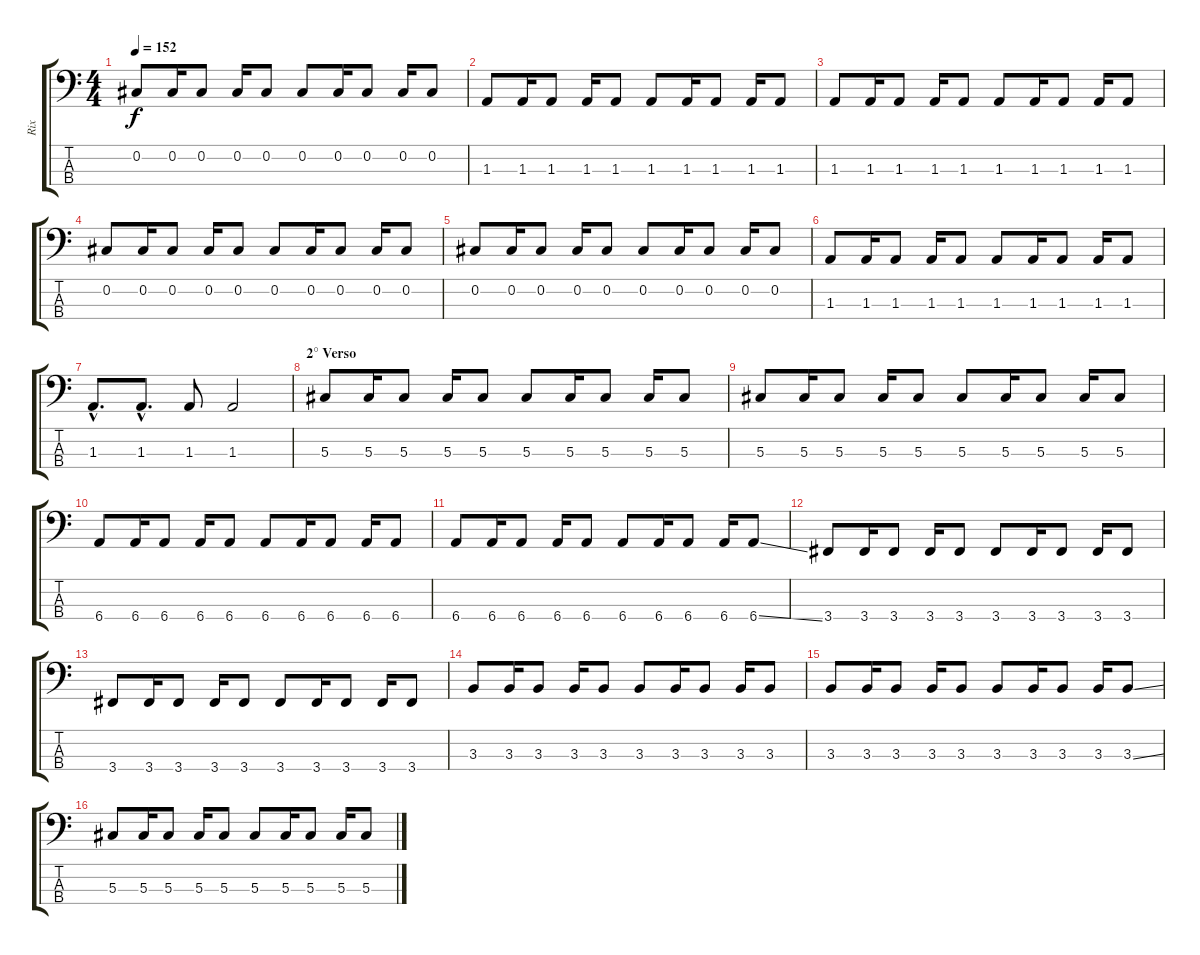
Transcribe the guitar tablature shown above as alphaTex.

\track ("Rix" "Rix") {instrument electricbasspick}
\staff {score tabs}
\tuning (Gb2 Db2 Ab1 Eb1) {hide}
\ts (4 4)
\tempo 152
\clef f4
\ks c
0.2.8{dy f} 0.2.16 0.2.8 0.2.16 0.2.8 0.2.8 0.2.16 0.2.8 0.2.16 0.2.8 |
1.3.8 1.3.16 1.3.8 1.3.16 1.3.8 1.3.8 1.3.16 1.3.8 1.3.16 1.3.8 |
1.3.8 1.3.16 1.3.8 1.3.16 1.3.8 1.3.8 1.3.16 1.3.8 1.3.16 1.3.8 |
0.2.8 0.2.16 0.2.8 0.2.16 0.2.8 0.2.8 0.2.16 0.2.8 0.2.16 0.2.8 |
0.2.8 0.2.16 0.2.8 0.2.16 0.2.8 0.2.8 0.2.16 0.2.8 0.2.16 0.2.8 |
1.3.8 1.3.16 1.3.8 1.3.16 1.3.8 1.3.8 1.3.16 1.3.8 1.3.16 1.3.8 |
1.3{hac}.8{d} 1.3{hac}.8{d} 1.3.8 1.3.2 |
\section ("" "2° Verso ")
5.3.8{volume 16} 5.3.16 5.3.8 5.3.16 5.3.8 5.3.8 5.3.16 5.3.8 5.3.16 5.3.8 |
5.3.8 5.3.16 5.3.8 5.3.16 5.3.8 5.3.8 5.3.16 5.3.8 5.3.16 5.3.8 |
6.4.8 6.4.16 6.4.8 6.4.16 6.4.8 6.4.8 6.4.16 6.4.8 6.4.16 6.4.8 |
6.4.8 6.4.16 6.4.8 6.4.16 6.4.8 6.4.8 6.4.16 6.4.8 6.4.16 6.4{ss}.8 |
3.4.8 3.4.16 3.4.8 3.4.16 3.4.8 3.4.8 3.4.16 3.4.8 3.4.16 3.4.8 |
3.4.8 3.4.16 3.4.8 3.4.16 3.4.8 3.4.8 3.4.16 3.4.8 3.4.16 3.4.8 |
3.3.8 3.3.16 3.3.8 3.3.16 3.3.8 3.3.8 3.3.16 3.3.8 3.3.16 3.3.8 |
3.3.8 3.3.16 3.3.8 3.3.16 3.3.8 3.3.8 3.3.16 3.3.8 3.3.16 3.3{ss}.8 |
5.3.8 5.3.16 5.3.8 5.3.16 5.3.8 5.3.8 5.3.16 5.3.8 5.3.16 5.3.8
